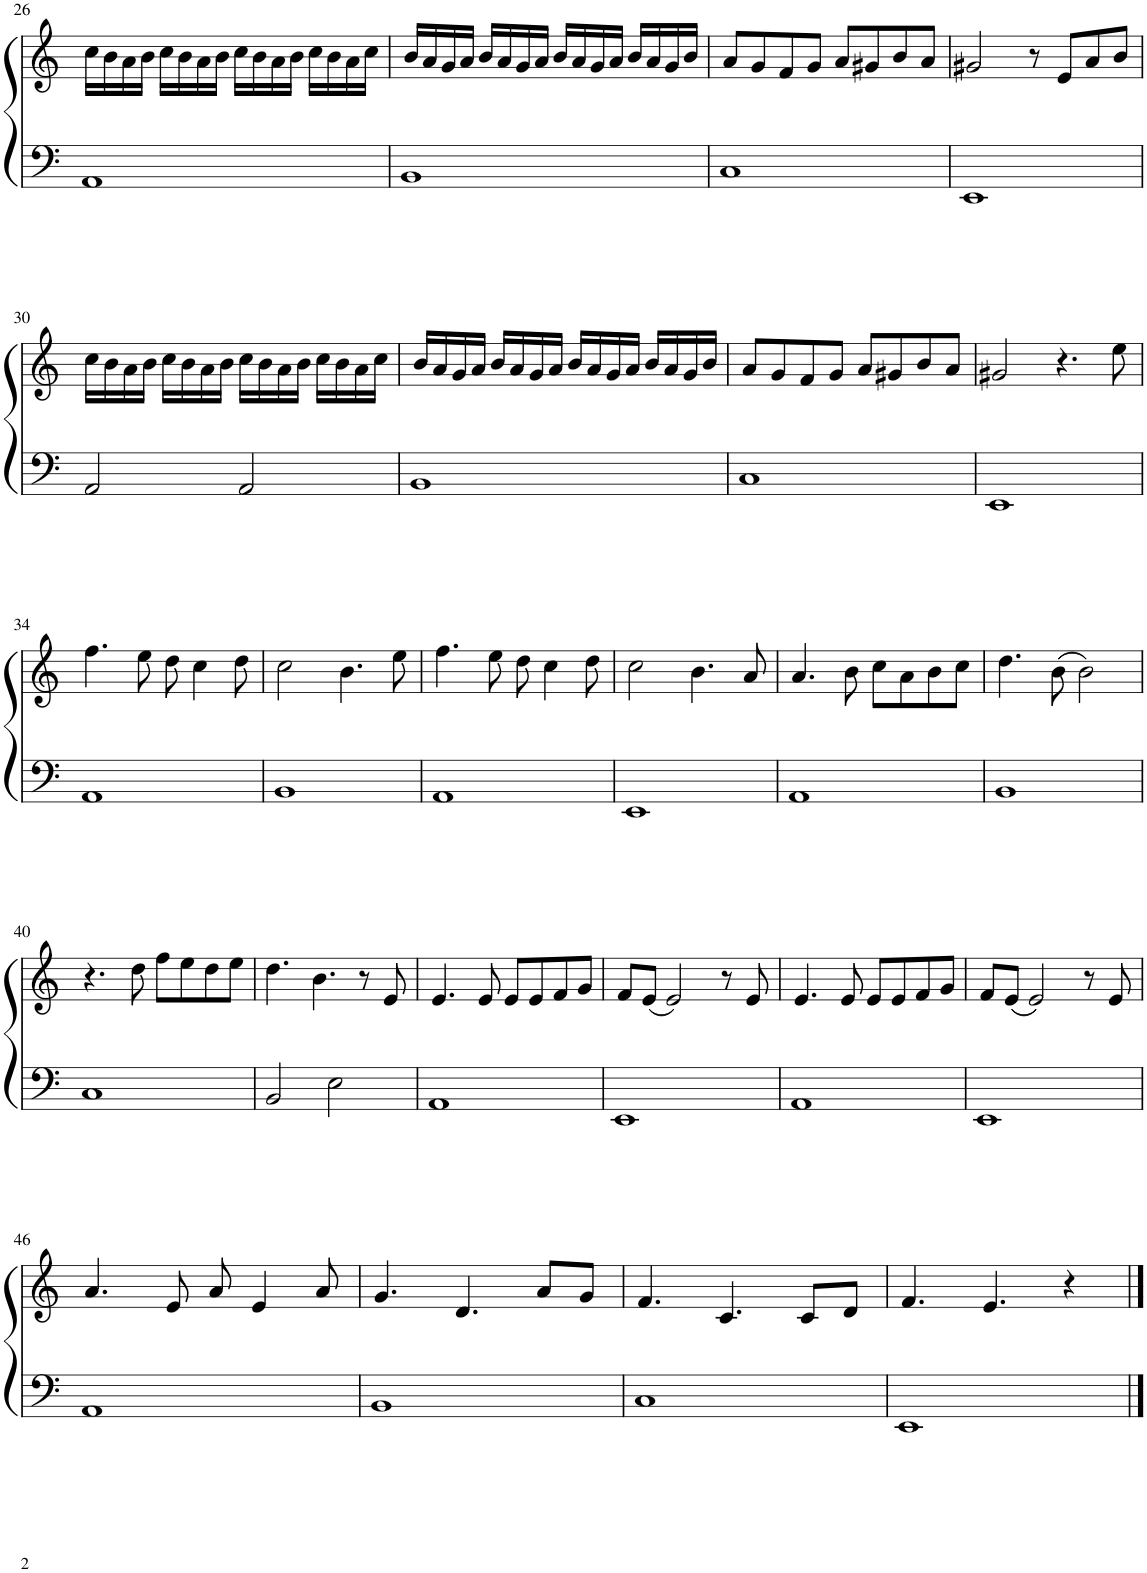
**kern	**kern
*part1	*part1
*staff2	*staff1
*I"Harpe	*
*I'Hrp.	*
!!LO:PB:g=z
*clefF4	*clefG2
*k[]	*k[]
*M4/4	*M4/4
=26	=26
1AA	16cc\LL
.	16b\
.	16a\
.	16b\JJ
.	16cc\LL
.	16b\
.	16a\
.	16b\JJ
.	16cc\LL
.	16b\
.	16a\
.	16b\JJ
.	16cc\LL
.	16b\
.	16a\
.	16cc\JJ
=27	=27
1BB	16b/LL
.	16a/
.	16g/
.	16a/JJ
.	16b/LL
.	16a/
.	16g/
.	16a/JJ
.	16b/LL
.	16a/
.	16g/
.	16a/JJ
.	16b/LL
.	16a/
.	16g/
.	16b/JJ
=28	=28
1C	8a/L
.	8g/
.	8f/
.	8g/J
.	8a/L
.	8g#X/
.	8b/
.	8a/J
=29	=29
1EE	2g#X/
.	8r
.	8e/L
.	8a/
.	8b/J
!!LO:LB:g=z
=30	=30
2AA/	16cc\LL
.	16b\
.	16a\
.	16b\JJ
.	16cc\LL
.	16b\
.	16a\
.	16b\JJ
2AA/	16cc\LL
.	16b\
.	16a\
.	16b\JJ
.	16cc\LL
.	16b\
.	16a\
.	16cc\JJ
=31	=31
1BB	16b/LL
.	16a/
.	16g/
.	16a/JJ
.	16b/LL
.	16a/
.	16g/
.	16a/JJ
.	16b/LL
.	16a/
.	16g/
.	16a/JJ
.	16b/LL
.	16a/
.	16g/
.	16b/JJ
=32	=32
1C	8a/L
.	8g/
.	8f/
.	8g/J
.	8a/L
.	8g#X/
.	8b/
.	8a/J
=33	=33
1EE	2g#X/
.	4.r
.	8ee\
!!LO:LB:g=z
=34	=34
1AA	4.ff\
.	8ee\
.	8dd\
.	4cc\
.	8dd\
=35	=35
1BB	2cc\
.	4.b\
.	8ee\
=36	=36
1AA	4.ff\
.	8ee\
.	8dd\
.	4cc\
.	8dd\
=37	=37
1EE	2cc\
.	4.b\
.	8a/
=38	=38
1AA	4.a/
.	8b\
.	8cc\L
.	8a\
.	8b\
.	8cc\J
=39	=39
1BB	4.dd\
.	(8b\
.	2b\)
!!LO:LB:g=z
=40	=40
1C	4.r
.	8dd\
.	8ff\L
.	8ee\
.	8dd\
.	8ee\J
=41	=41
2BB/	4.dd\
.	4.b\
2E\	.
.	8r
.	8e/
=42	=42
1AA	4.e/
.	8e/
.	8e/L
.	8e/
.	8f/
.	8g/J
=43	=43
1EE	8f/L
.	(8e/J
.	2e/)
.	8r
.	8e/
=44	=44
1AA	4.e/
.	8e/
.	8e/L
.	8e/
.	8f/
.	8g/J
=45	=45
1EE	8f/L
.	(8e/J
.	2e/)
.	8r
.	8e/
!!LO:LB:g=z
=46	=46
1AA	4.a/
.	8e/
.	8a/
.	4e/
.	8a/
=47	=47
1BB	4.g/
.	4.d/
.	8a/L
.	8g/J
=48	=48
1C	4.f/
.	4.c/
.	8c/L
.	8d/J
=49	=49
1EE	4.f/
.	4.e/
.	4r
==	==
*-	*-
